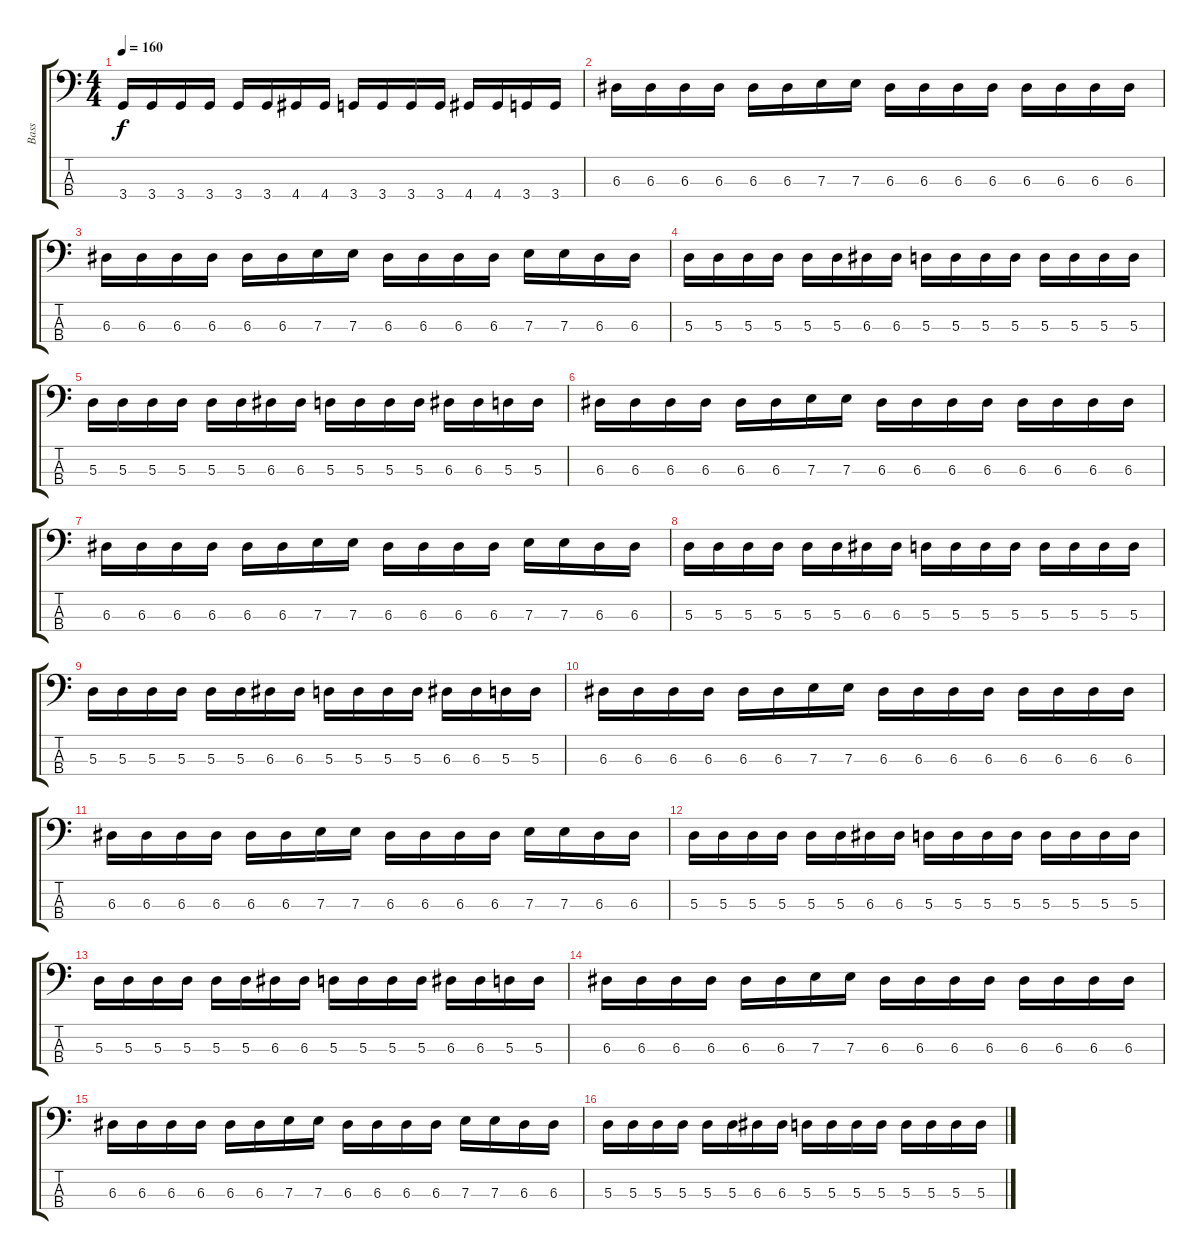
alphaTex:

\track ("Bass" "Bass") {instrument electricbasspick}
\staff {score tabs}
\tuning (G2 D2 A1 E1) {hide}
\ts (4 4)
\tempo 160
\clef f4
\ks c
3.4.16{dy f} 3.4.16 3.4.16 3.4.16 3.4.16 3.4.16 4.4.16 4.4.16 3.4.16 3.4.16 3.4.16 3.4.16 4.4.16 4.4.16 3.4.16 3.4.16 |
6.3.16 6.3.16 6.3.16 6.3.16 6.3.16 6.3.16 7.3.16 7.3.16 6.3.16 6.3.16 6.3.16 6.3.16 6.3.16 6.3.16 6.3.16 6.3.16 |
6.3.16 6.3.16 6.3.16 6.3.16 6.3.16 6.3.16 7.3.16 7.3.16 6.3.16 6.3.16 6.3.16 6.3.16 7.3.16 7.3.16 6.3.16 6.3.16 |
5.3.16 5.3.16 5.3.16 5.3.16 5.3.16 5.3.16 6.3.16 6.3.16 5.3.16 5.3.16 5.3.16 5.3.16 5.3.16 5.3.16 5.3.16 5.3.16 |
5.3.16 5.3.16 5.3.16 5.3.16 5.3.16 5.3.16 6.3.16 6.3.16 5.3.16 5.3.16 5.3.16 5.3.16 6.3.16 6.3.16 5.3.16 5.3.16 |
6.3.16 6.3.16 6.3.16 6.3.16 6.3.16 6.3.16 7.3.16 7.3.16 6.3.16 6.3.16 6.3.16 6.3.16 6.3.16 6.3.16 6.3.16 6.3.16 |
6.3.16 6.3.16 6.3.16 6.3.16 6.3.16 6.3.16 7.3.16 7.3.16 6.3.16 6.3.16 6.3.16 6.3.16 7.3.16 7.3.16 6.3.16 6.3.16 |
5.3.16 5.3.16 5.3.16 5.3.16 5.3.16 5.3.16 6.3.16 6.3.16 5.3.16 5.3.16 5.3.16 5.3.16 5.3.16 5.3.16 5.3.16 5.3.16 |
5.3.16 5.3.16 5.3.16 5.3.16 5.3.16 5.3.16 6.3.16 6.3.16 5.3.16 5.3.16 5.3.16 5.3.16 6.3.16 6.3.16 5.3.16 5.3.16 |
6.3.16 6.3.16 6.3.16 6.3.16 6.3.16 6.3.16 7.3.16 7.3.16 6.3.16 6.3.16 6.3.16 6.3.16 6.3.16 6.3.16 6.3.16 6.3.16 |
6.3.16 6.3.16 6.3.16 6.3.16 6.3.16 6.3.16 7.3.16 7.3.16 6.3.16 6.3.16 6.3.16 6.3.16 7.3.16 7.3.16 6.3.16 6.3.16 |
5.3.16 5.3.16 5.3.16 5.3.16 5.3.16 5.3.16 6.3.16 6.3.16 5.3.16 5.3.16 5.3.16 5.3.16 5.3.16 5.3.16 5.3.16 5.3.16 |
5.3.16 5.3.16 5.3.16 5.3.16 5.3.16 5.3.16 6.3.16 6.3.16 5.3.16 5.3.16 5.3.16 5.3.16 6.3.16 6.3.16 5.3.16 5.3.16 |
6.3.16 6.3.16 6.3.16 6.3.16 6.3.16 6.3.16 7.3.16 7.3.16 6.3.16 6.3.16 6.3.16 6.3.16 6.3.16 6.3.16 6.3.16 6.3.16 |
6.3.16 6.3.16 6.3.16 6.3.16 6.3.16 6.3.16 7.3.16 7.3.16 6.3.16 6.3.16 6.3.16 6.3.16 7.3.16 7.3.16 6.3.16 6.3.16 |
5.3.16 5.3.16 5.3.16 5.3.16 5.3.16 5.3.16 6.3.16 6.3.16 5.3.16 5.3.16 5.3.16 5.3.16 5.3.16 5.3.16 5.3.16 5.3.16
